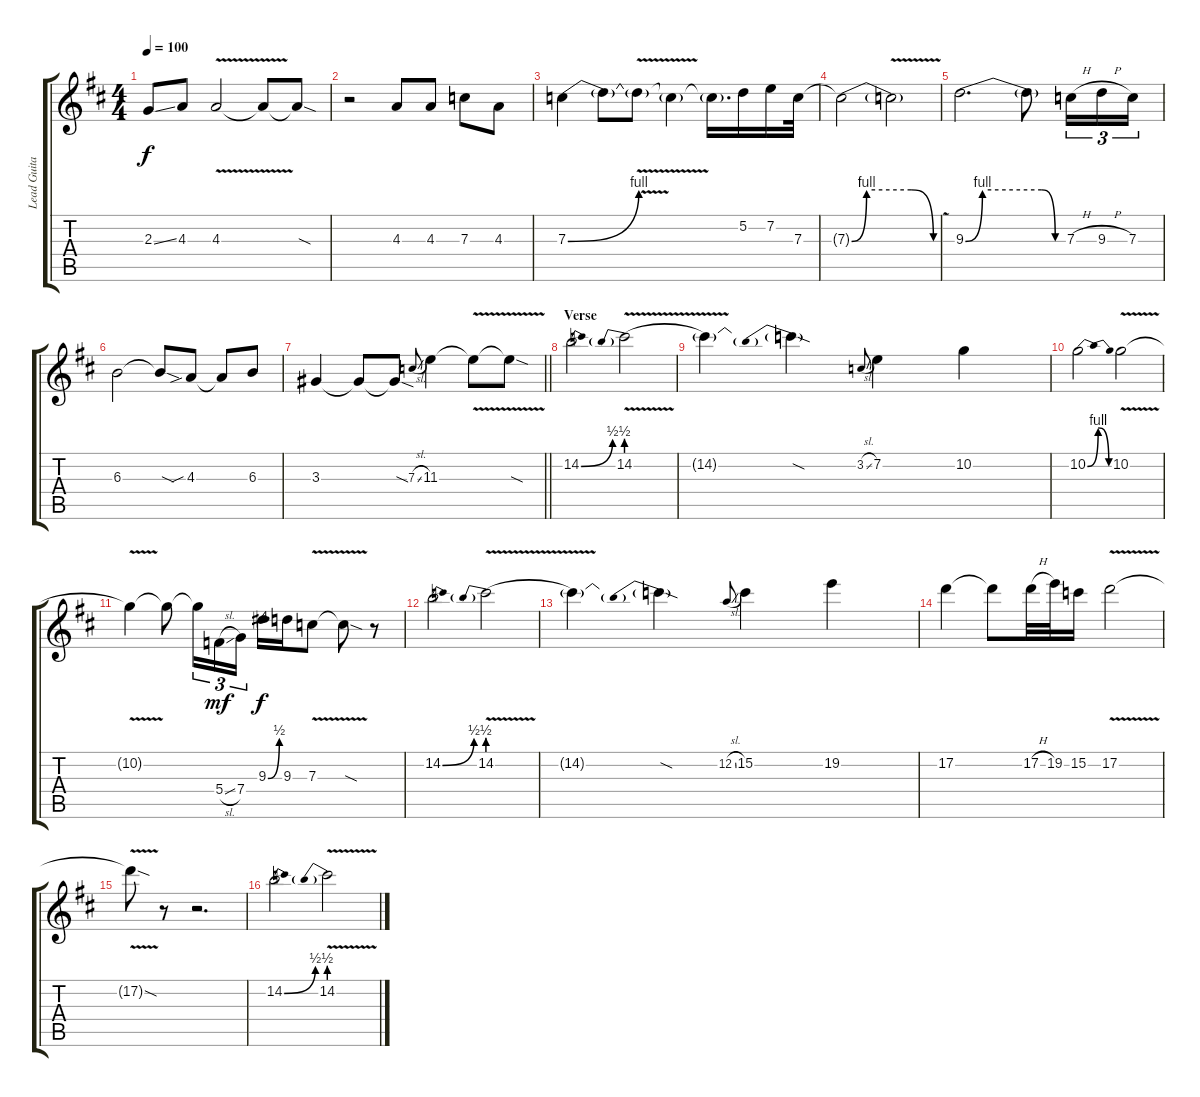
\track ("Lead Guitar" "Lead Guita") {instrument distortionguitar}
\staff {score tabs}
\tuning (D4 A3 F3 C3 G2 D2) {hide}
\ts (4 4)
\tempo 100
\clef g2
\ks d
2.3{ss}.8{dy f} 4.3.8 4.3{v}.2 4.3{t}.8 4.3{sod t}.8 |
r.2 4.3.8 4.3.8 7.3.8 4.3.8 |
7.3{be (bend 0 0 60 4)}.4 7.3{t}.8 7.3{v t}.8 7.3{t}.4 7.3{t}.16{d} 5.2.16 7.2.16 7.3.32 |
7.3{be (custom 0 0 10 4 40 4 55 0 60 0) t}.2 7.3{v t}.2 |
9.3{be (custom 0 0 10 4 45 4 53 0 55 0 60 0)}.2{d} 9.3{t}.8 7.3{h}.16{tu (3 2)} 9.3{h}.16{tu (3 2)} 7.3.16{tu (3 2)} |
6.3.2 6.3{sod t}.8 4.3{sib}.8 4.3{t}.8 6.3.8 |
\barLineRight lightlight
3.3.4 3.3{t}.8 3.3{sod t}.8 7.3{sl}.8{gr onbeat} 11.3.4 11.3{v t}.8 11.3{sod t}.8 |
\section ("" "Verse")
14.2{be (bend 0 0 60 2)}.2 14.2{be (prebend 0 2 60 2) v}.2 |
14.2{t}.4 14.2{be (prebend 0 2 60 2) sod t}.4 3.2{sl}.8{gr onbeat} 7.2.4 10.2.4 |
10.2{be (bendrelease 0 0 15 4 45 4 60 0)}.2 10.2{v}.2 |
10.2{t}.4 10.2{t}.8 10.2{t}.16{tu (3 2)} 5.4{sl}.16{tu (3 2) dy mf} 7.4.16{tu (3 2)} 9.3{be (bend 0 0 60 2)}.16{dy f} 9.3.16 7.3{v}.8 7.3{sod t}.8 r.8 |
14.2{be (bend 0 0 60 2)}.2 14.2{be (prebend 0 2 60 2) v}.2 |
14.2{t}.4 14.2{be (prebend 0 2 60 2) sod t}.4 12.2{sl}.8{gr onbeat} 15.2.4 19.2.4 |
17.2.4 17.2{t}.8 17.2{h}.32 19.2.32 15.2.16 17.2{v}.2 |
17.2{sod t}.8 r.8 r.2{d} |
14.2{be (bend 0 0 60 2)}.2 14.2{be (prebend 0 2 60 2) v}.2
